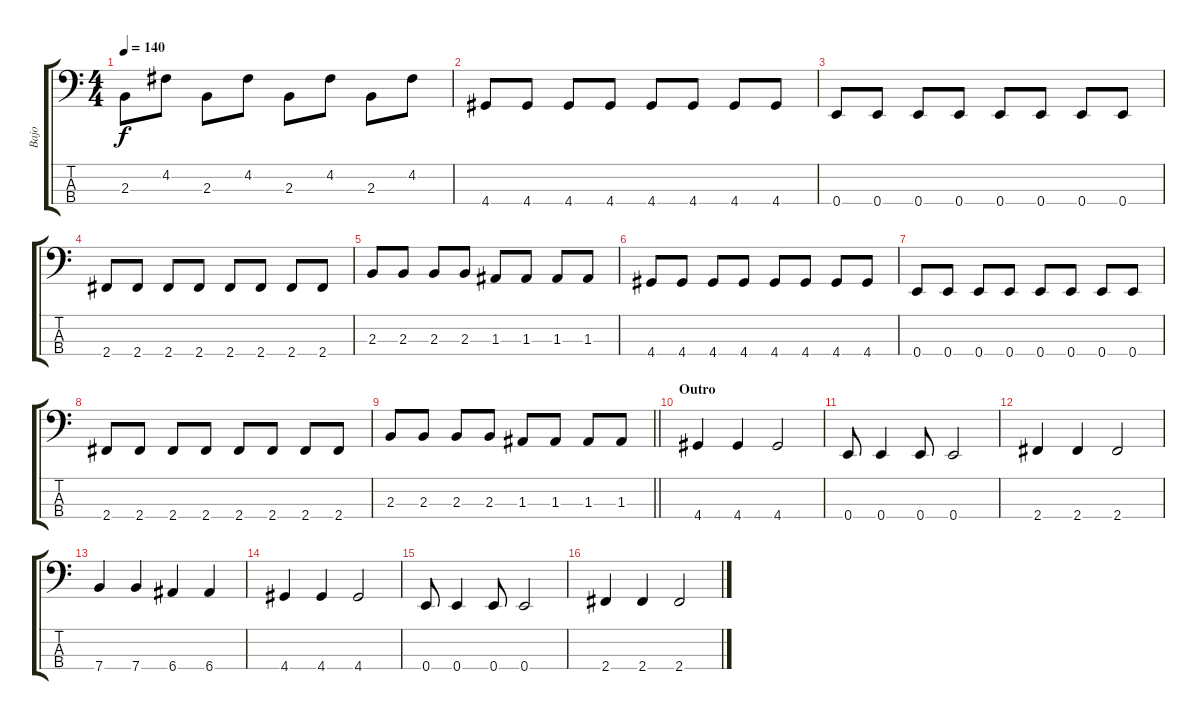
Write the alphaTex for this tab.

\track ("Bajo" "Bajo") {instrument electricbassfinger}
\staff {score tabs}
\tuning (G2 D2 A1 E1) {hide}
\ts (4 4)
\tempo 140
\clef f4
\ks c
2.3.8{dy f} 4.2.8 2.3.8 4.2.8 2.3.8 4.2.8 2.3.8 4.2.8 |
4.4.8 4.4.8 4.4.8 4.4.8 4.4.8 4.4.8 4.4.8 4.4.8 |
0.4.8 0.4.8 0.4.8 0.4.8 0.4.8 0.4.8 0.4.8 0.4.8 |
2.4.8 2.4.8 2.4.8 2.4.8 2.4.8 2.4.8 2.4.8 2.4.8 |
2.3.8 2.3.8 2.3.8 2.3.8 1.3.8 1.3.8 1.3.8 1.3.8 |
4.4.8 4.4.8 4.4.8 4.4.8 4.4.8 4.4.8 4.4.8 4.4.8 |
0.4.8 0.4.8 0.4.8 0.4.8 0.4.8 0.4.8 0.4.8 0.4.8 |
2.4.8 2.4.8 2.4.8 2.4.8 2.4.8 2.4.8 2.4.8 2.4.8 |
\barLineRight lightlight
2.3.8 2.3.8 2.3.8 2.3.8 1.3.8 1.3.8 1.3.8 1.3.8 |
\section ("" "Outro")
4.4.4 4.4.4 4.4.2 |
0.4.8 0.4.4 0.4.8 0.4.2 |
2.4.4 2.4.4 2.4.2 |
7.4.4 7.4.4 6.4.4 6.4.4 |
4.4.4 4.4.4 4.4.2 |
0.4.8 0.4.4 0.4.8 0.4.2 |
2.4.4 2.4.4 2.4.2
